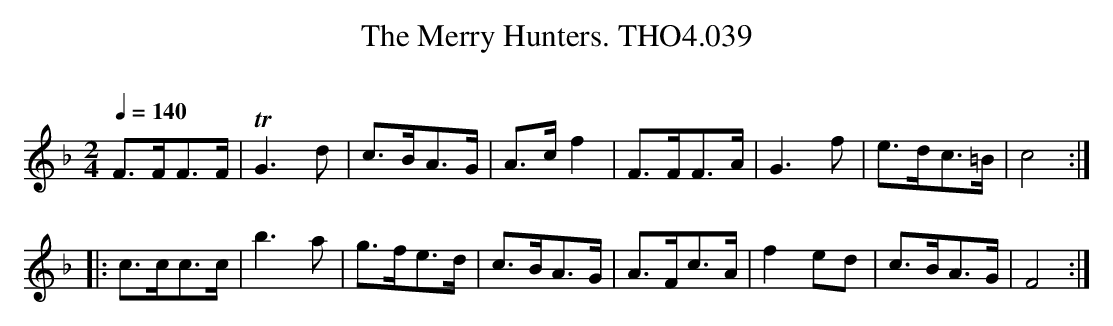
X:1
T:Merry Hunters. THO4.039, The
O:
M:2/4
L:1/8
Q:1/4=140
K:F
F>FF>F|TG3d|c>BA>G|A>c f2|F>FF>A|G3 f|e>dc>=B|c4:|
|:c>cc>c|b3 a|g>fe>d|c>BA>G|A>Fc>A|f2 ed|c>BA>G|F4:|
